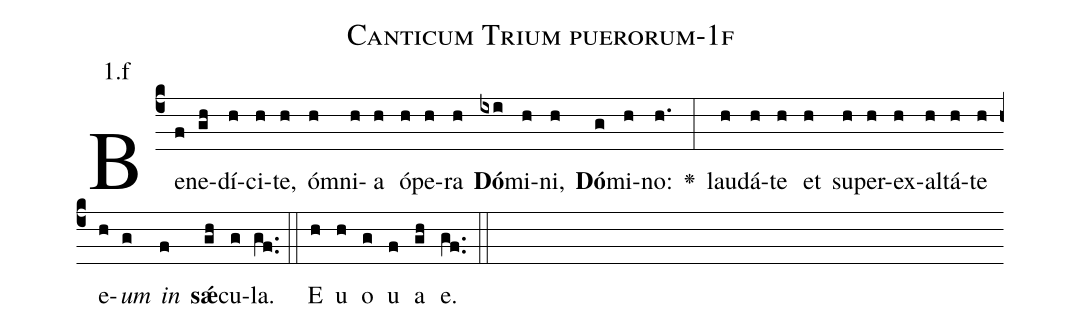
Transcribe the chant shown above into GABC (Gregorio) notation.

name: Canticum Trium puerorum-1f;
annotation: 1.f;
%%
(c4)Be(f)ne(gh)dí(h)ci(h)te,(h) óm(h)ni(h)a(h) ó(h)pe(h)ra(h) <b>Dó</b>(ixi)mi(h)ni,(h) <b>Dó</b>(g)mi(h)no:(h.) <v>\greheightstar</v>(:) lau(h)dá(h)te(h) et(h) su(h)per(h)ex(h)al(h)tá(h)te(h) e(h)<i>um</i>(g) <i>in</i>(f) <b>sǽ</b>(gh)cu(g)la.(gf..) (::) E(h) u(h) o(g) u(f) a(gh) e.(gf..) (::)
